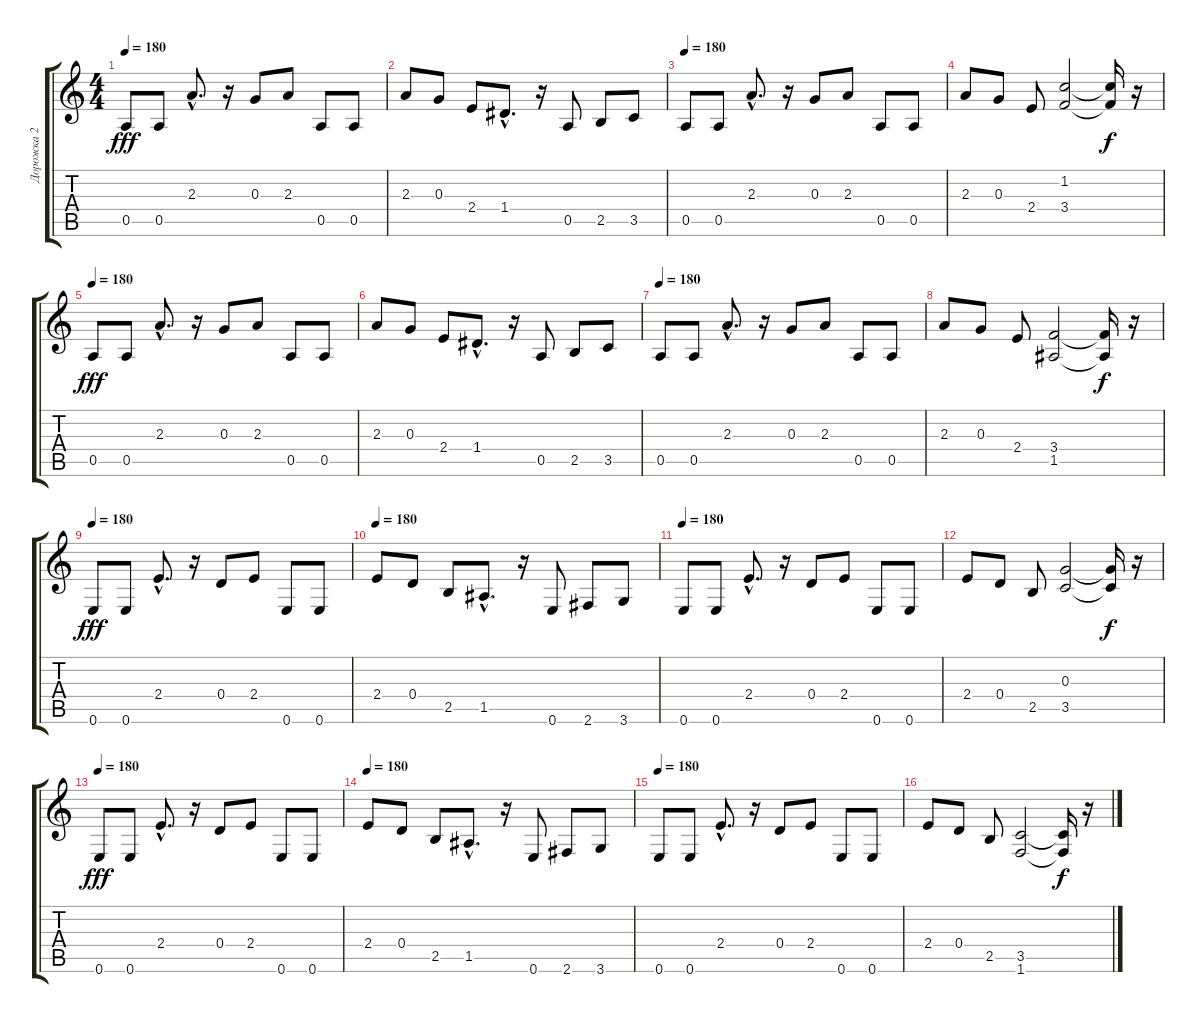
\track ("Дорожка 2" "Дорожка 2") {instrument distortionguitar}
\staff {score tabs}
\tuning (E4 B3 G3 D3 A2 E2) {hide}
\ts (4 4)
\tempo 180
\clef g2
\ks c
0.5.8{dy fff} 0.5.8 2.3{hac}.8{d} r.16 0.3.8 2.3.8 0.5.8 0.5.8 |
2.3.8 0.3.8 2.4.8 1.4{hac}.8{d} r.16 0.5.8 2.5.8 3.5.8 |
\tempo 180
0.5.8 0.5.8 2.3{hac}.8{d} r.16 0.3.8 2.3.8 0.5.8 0.5.8 |
2.3.8 0.3.8 2.4.8 (1.2 3.4).2 (1.2{t} 3.4{t}).16{dy f} r.16 |
\tempo 180
0.5.8{dy fff} 0.5.8 2.3{hac}.8{d} r.16 0.3.8 2.3.8 0.5.8 0.5.8 |
2.3.8 0.3.8 2.4.8 1.4{hac}.8{d} r.16 0.5.8 2.5.8 3.5.8 |
\tempo 180
0.5.8 0.5.8 2.3{hac}.8{d} r.16 0.3.8 2.3.8 0.5.8 0.5.8 |
2.3.8 0.3.8 2.4.8 (3.4 1.5).2 (3.4{t} 1.5{t}).16{dy f} r.16 |
\tempo 180
0.6.8{dy fff} 0.6.8 2.4{hac}.8{d} r.16 0.4.8 2.4.8 0.6.8 0.6.8 |
\tempo 180
2.4.8 0.4.8 2.5.8 1.5{hac}.8{d} r.16 0.6.8 2.6.8 3.6.8 |
\tempo 180
0.6.8 0.6.8 2.4{hac}.8{d} r.16 0.4.8 2.4.8 0.6.8 0.6.8 |
2.4.8 0.4.8 2.5.8 (0.3 3.5).2 (0.3{t} 3.5{t}).16{dy f} r.16 |
\tempo 180
0.6.8{dy fff} 0.6.8 2.4{hac}.8{d} r.16 0.4.8 2.4.8 0.6.8 0.6.8 |
\tempo 180
2.4.8 0.4.8 2.5.8 1.5{hac}.8{d} r.16 0.6.8 2.6.8 3.6.8 |
\tempo 180
0.6.8 0.6.8 2.4{hac}.8{d} r.16 0.4.8 2.4.8 0.6.8 0.6.8 |
2.4.8 0.4.8 2.5.8 (3.5 1.6).2 (3.5{t} 1.6{t}).16{dy f} r.16
